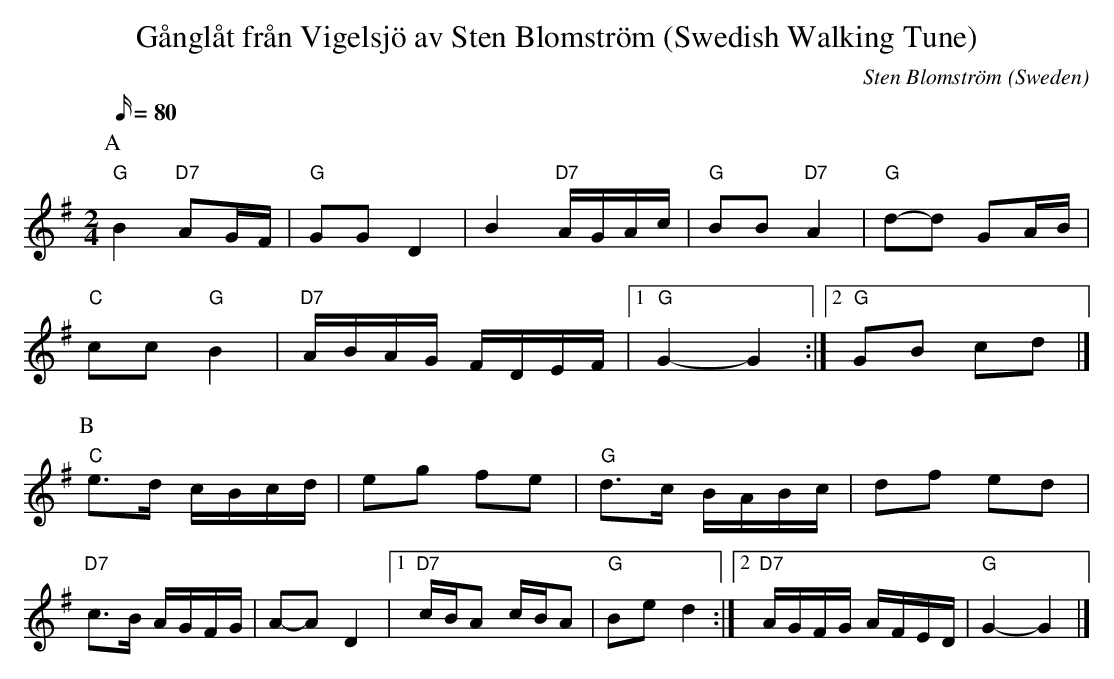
X:1
T: G\aangl\aat fr\aan Vigelsj\"o av Sten Blomstr\"om (Swedish Walking Tune)
O:Sweden
C:Sten Blomstr\"om
M: 2/4
L: 1/16
Q:80
K: G
P:A
"G"B4 "D7"A2GF | "G"G2G2 D4 | B4 "D7"AGAc | "G"B2B2 "D7"A4 \
| "G"d2-d2 G2AB |
 "C"c2c2 "G"B4 | "D7"ABAG FDEF |1 "G"G4- G4 :|2 "G"G2B2 c2d2 |]
P:B
 "C"e3d cBcd \
| e2g2 f2e2 | "G"d3c BABc | d2f2 e2d2 |
 "D7"c3B AGFG \
| A2-A2 D4 |1 "D7"cBA2 cBA2 \
| "G"B2e2 d4 :|2 "D7"AGFG AFED | "G"G4- G4 |]
